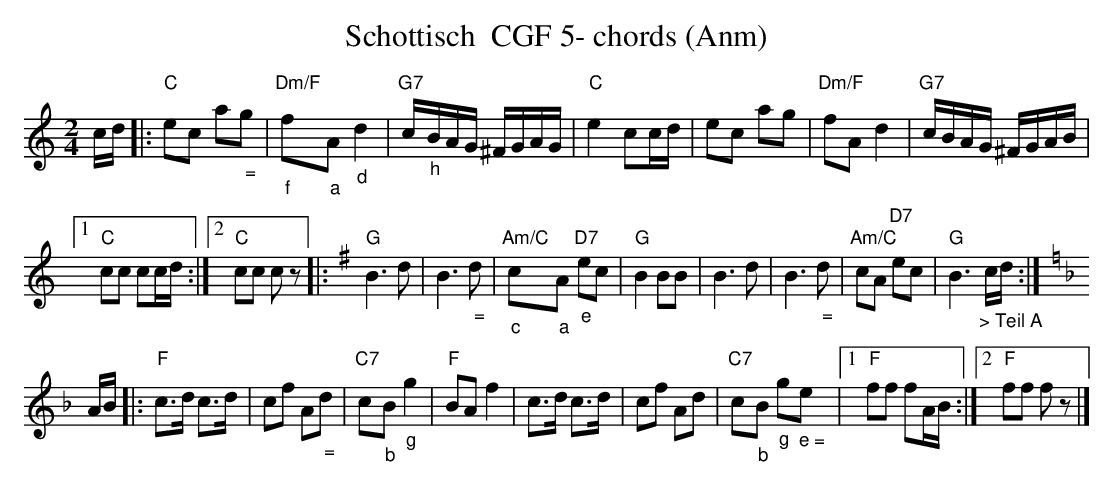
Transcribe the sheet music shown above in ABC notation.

X:1
T:Schottisch  CGF 5- chords (Anm)
M:2/4
L:1/16
K:Cmaj%%MIDI gchordon
cd |: "C"e2c2 a2"_ ="g2 | "Dm/F""_f"f2"_a"A2"_d"d4 | "G7"c"_h"BAG ^FGAG | "C"e4 c2cd | e2c2 a2g2 | \
"Dm/F"f2A2d4 | "G7"cBAG ^FGAB |1
 "C"c2c2 c2cd :|2 "C"c2c2 c2z2 |: [K:Gmaj] [L:1/8] "G"B3d | B3"_ ="d | \
"Am/C""_c"c"_a"A "D7""_e"ec | "G"B2BB | B3d | B3"_ ="d | "Am/C"cA "D7"ec | "G"B3"_> Teil A"c/2d/2 :|
[K:Fmaj] A/2B/2 |: "F"c>d c>d | cf A"_ ="d | "C7"c"_b"B"_g"g2 | "F"BAf2 | \
c>d c>d | cf Ad | "C7"c"_b"B "_g"g"_ e ="e |1 "F"ff fA/2B/2 :|2 "F"ff fz |]
